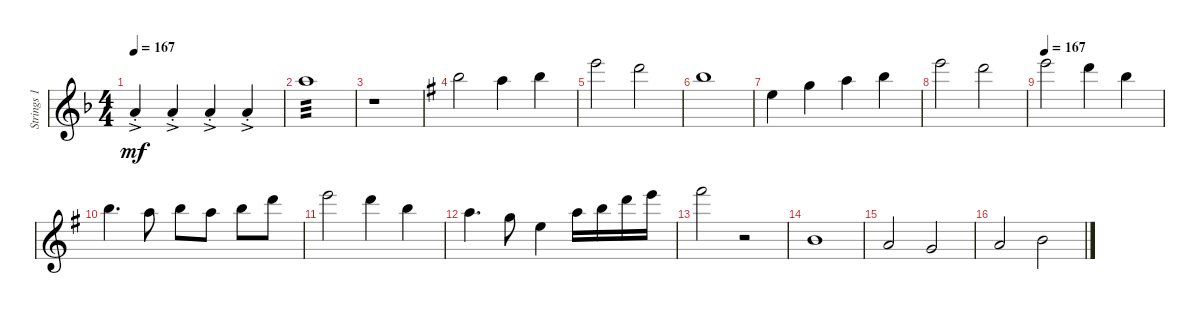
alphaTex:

\track ("Strings 1" "Strings 1") {instrument voiceoohs}
\staff {score}
\tuning (E4 B3 G3 D3 A2 E2 B1) {hide}
\ts (4 4)
\tempo 167
\clef g2
\ks dminor
5.1{ac st}.4{dy mf} 5.1{ac st}.4 5.1{ac st}.4 5.1{ac st}.4 |
17.1.1{tp 3} |
r.1 |
\ks eminor
19.1.2 17.1.4 19.1.4 |
24.1.2 22.1.2 |
19.1.1 |
12.1.4 15.1.4 17.1.4 19.1.4 |
24.1.2 22.1.2 |
\tempo 167
24.1.2 22.1.4 19.1.4 |
19.1.4{d} 17.1.8 19.1.8 17.1.8 19.1.8 22.1.8 |
24.1.2 22.1.4 19.1.4 |
17.1.4{d} 15.1.8 12.1.4 17.1.16 19.1.16 22.1.16 24.1.16 |
26.1.2 r.2 |
7.1.1 |
5.1.2 3.1.2 |
5.1.2 7.1.2
